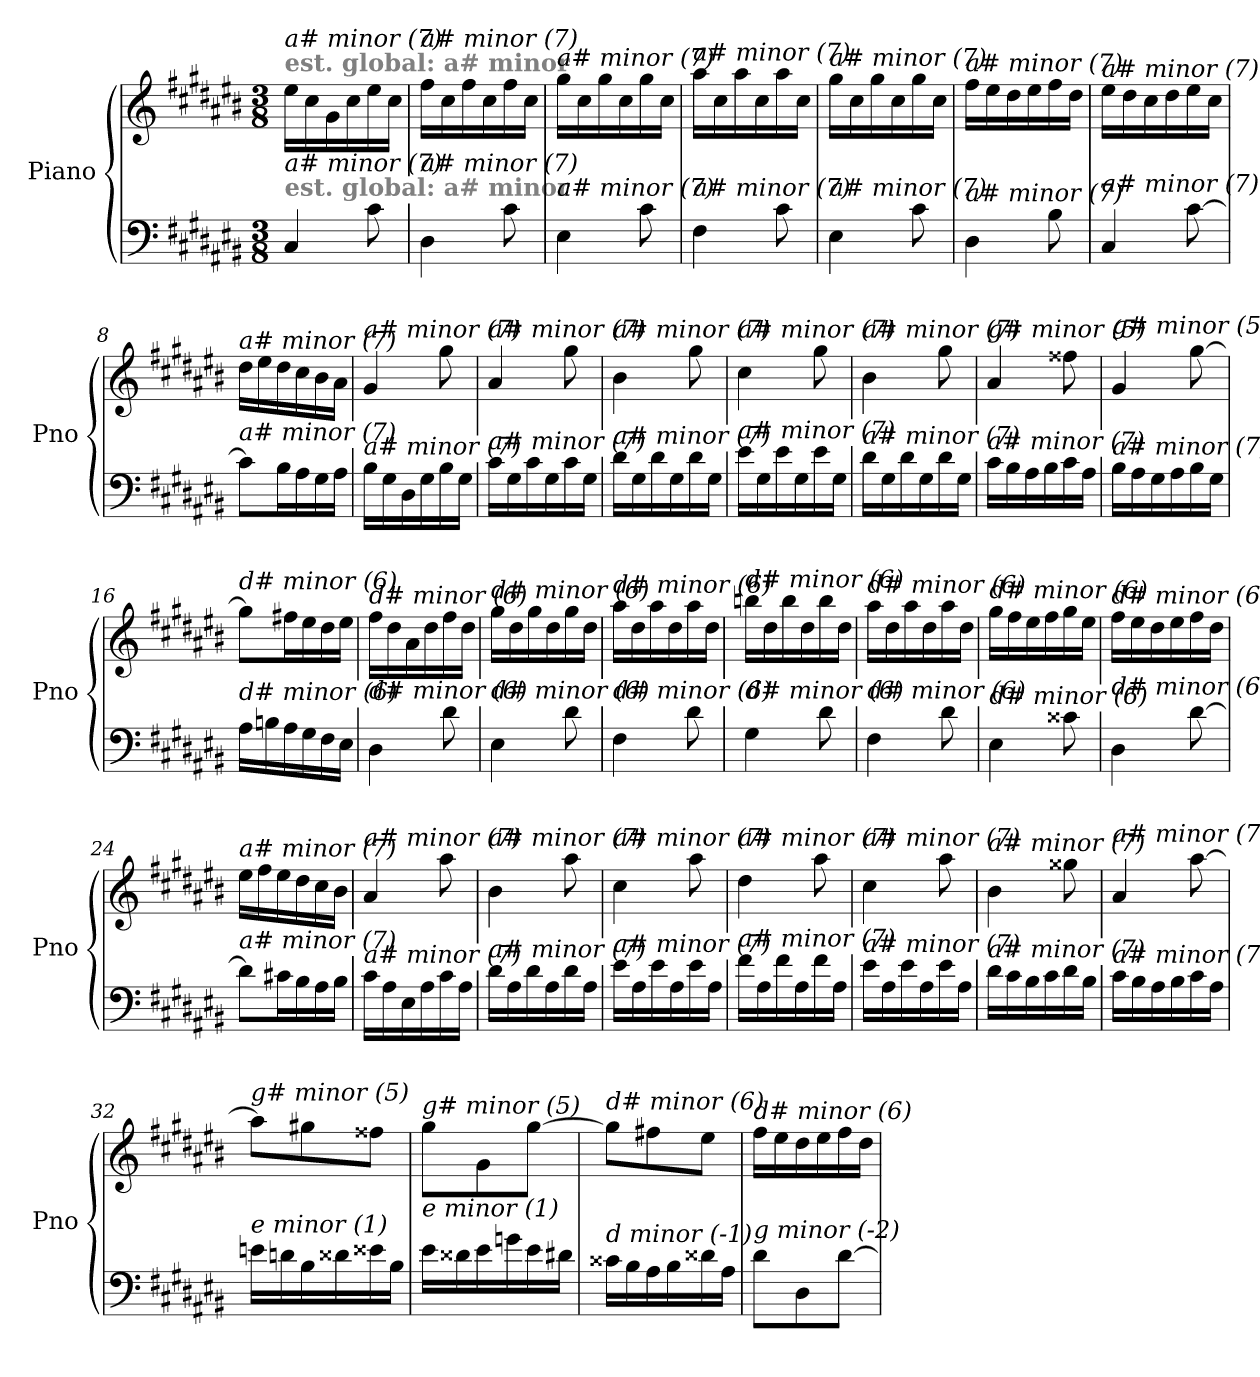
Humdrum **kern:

**kern	**kern
*part1	*part1
*staff2	*staff1
*I"Piano	*
*I'Pno	*
*clefF4	*clefG2
*k[f#c#g#d#a#e#b#]	*k[f#c#g#d#a#e#b#]
*M3/8	*M3/8
=1	=1
!	!LO:TX:a:B:color=#808080:t=est. global&colon; a# minor
!	!LO:TX:i:t=a# minor (7)
!LO:TX:a:B:color=#808080:t=est. global&colon; a# minor	!
!LO:TX:i:t=a# minor (7)	!
4C#/	16ee#\LL
.	16cc#\
.	16g#\
.	16cc#\
8c#\	16ee#\
.	16cc#\JJ
=2	=2
!	!LO:TX:i:t=a# minor (7)
!LO:TX:i:t=a# minor (7)	!
4D#\	16ff#\LL
.	16cc#\
.	16ff#\
.	16cc#\
8c#\	16ff#\
.	16cc#\JJ
=3	=3
!	!LO:TX:i:t=a# minor (7)
!LO:TX:i:t=a# minor (7)	!
4E#\	16gg#\LL
.	16cc#\
.	16gg#\
.	16cc#\
8c#\	16gg#\
.	16cc#\JJ
=4	=4
!	!LO:TX:i:t=a# minor (7)
!LO:TX:i:t=a# minor (7)	!
4F#\	16aa#\LL
.	16cc#\
.	16aa#\
.	16cc#\
8c#\	16aa#\
.	16cc#\JJ
=5	=5
!	!LO:TX:i:t=a# minor (7)
!LO:TX:i:t=a# minor (7)	!
4E#\	16gg#\LL
.	16cc#\
.	16gg#\
.	16cc#\
8c#\	16gg#\
.	16cc#\JJ
=6	=6
!	!LO:TX:i:t=a# minor (7)
!LO:TX:i:t=a# minor (7)	!
4D#\	16ff#\LL
.	16ee#\
.	16dd#\
.	16ee#\
8B#\	16ff#\
.	16dd#\JJ
!!LO:LB:g=z
=7	=7
!	!LO:TX:i:t=a# minor (7)
!LO:TX:i:t=a# minor (7)	!
4C#/	16ee#\LL
.	16dd#\
.	16cc#\
.	16dd#\
[8c#\	16ee#\
.	16cc#\JJ
=8	=8
!	!LO:TX:i:t=a# minor (7)
!LO:TX:i:t=a# minor (7)	!
8c#\L]	16dd#\LL
.	16ee#\
16B#\L	16dd#\
16A#\	16cc#\
16G#\	16b#\
16A#\JJ	16a#\JJ
=9	=9
!	!LO:TX:i:t=a# minor (7)
!LO:TX:i:t=a# minor (7)	!
16B#\LL	4g#/
16G#\	.
16D#\	.
16G#\	.
16B#\	8gg#\
16G#\JJ	.
=10	=10
!	!LO:TX:i:t=a# minor (7)
!LO:TX:i:t=a# minor (7)	!
16c#\LL	4a#/
16G#\	.
16c#\	.
16G#\	.
16c#\	8gg#\
16G#\JJ	.
=11	=11
!	!LO:TX:i:t=a# minor (7)
!LO:TX:i:t=a# minor (7)	!
16d#\LL	4b#\
16G#\	.
16d#\	.
16G#\	.
16d#\	8gg#\
16G#\JJ	.
=12	=12
!	!LO:TX:i:t=a# minor (7)
!LO:TX:i:t=a# minor (7)	!
16e#\LL	4cc#\
16G#\	.
16e#\	.
16G#\	.
16e#\	8gg#\
16G#\JJ	.
=13	=13
!	!LO:TX:i:t=a# minor (7)
!LO:TX:i:t=a# minor (7)	!
16d#\LL	4b#\
16G#\	.
16d#\	.
16G#\	.
16d#\	8gg#\
16G#\JJ	.
!!LO:LB:g=z
=14	=14
!	!LO:TX:i:t=g# minor (5)
!LO:TX:i:t=a# minor (7)	!
16c#\LL	4a#/
16B#\	.
16A#\	.
16B#\	.
16c#\	8ff##X\
16A#\JJ	.
=15	=15
!	!LO:TX:i:t=g# minor (5)
!LO:TX:i:t=a# minor (7)	!
16B#\LL	4g#/
16A#\	.
16G#\	.
16A#\	.
16B#\	[8gg#\
16G#\JJ	.
=16	=16
!	!LO:TX:i:t=d# minor (6)
!LO:TX:i:t=d# minor (6)	!
16A#\LL	8gg#\L]
16Bn\	.
16A#\	16ff#X\L
16G#\	16ee#\
16F#\	16dd#\
16E#\JJ	16ee#\JJ
=17	=17
!	!LO:TX:i:t=d# minor (6)
!LO:TX:i:t=d# minor (6)	!
4D#\	16ff#\LL
.	16dd#\
.	16a#\
.	16dd#\
8d#\	16ff#\
.	16dd#\JJ
=18	=18
!	!LO:TX:i:t=d# minor (6)
!LO:TX:i:t=d# minor (6)	!
4E#\	16gg#\LL
.	16dd#\
.	16gg#\
.	16dd#\
8d#\	16gg#\
.	16dd#\JJ
=19	=19
!	!LO:TX:i:t=d# minor (6)
!LO:TX:i:t=d# minor (6)	!
4F#\	16aa#\LL
.	16dd#\
.	16aa#\
.	16dd#\
8d#\	16aa#\
.	16dd#\JJ
=20	=20
!	!LO:TX:i:t=d# minor (6)
!LO:TX:i:t=d# minor (6)	!
4G#\	16bbn\LL
.	16dd#\
.	16bb\
.	16dd#\
8d#\	16bb\
.	16dd#\JJ
!!LO:LB:g=z
=21	=21
!	!LO:TX:i:t=d# minor (6)
!LO:TX:i:t=d# minor (6)	!
4F#\	16aa#\LL
.	16dd#\
.	16aa#\
.	16dd#\
8d#\	16aa#\
.	16dd#\JJ
=22	=22
!	!LO:TX:i:t=d# minor (6)
!LO:TX:i:t=d# minor (6)	!
4E#\	16gg#\LL
.	16ff#\
.	16ee#\
.	16ff#\
8c##X\	16gg#\
.	16ee#\JJ
=23	=23
!	!LO:TX:i:t=d# minor (6)
!LO:TX:i:t=d# minor (6)	!
4D#\	16ff#\LL
.	16ee#\
.	16dd#\
.	16ee#\
[8d#\	16ff#\
.	16dd#\JJ
=24	=24
!	!LO:TX:i:t=a# minor (7)
!LO:TX:i:t=a# minor (7)	!
8d#\L]	16ee#\LL
.	16ff#\
16c#X\L	16ee#\
16B#\	16dd#\
16A#\	16cc#\
16B#\JJ	16b#\JJ
=25	=25
!	!LO:TX:i:t=a# minor (7)
!LO:TX:i:t=a# minor (7)	!
16c#\LL	4a#/
16A#\	.
16E#\	.
16A#\	.
16c#\	8aa#\
16A#\JJ	.
=26	=26
!	!LO:TX:i:t=a# minor (7)
!LO:TX:i:t=a# minor (7)	!
16d#\LL	4b#\
16A#\	.
16d#\	.
16A#\	.
16d#\	8aa#\
16A#\JJ	.
=27	=27
!	!LO:TX:i:t=a# minor (7)
!LO:TX:i:t=a# minor (7)	!
16e#\LL	4cc#\
16A#\	.
16e#\	.
16A#\	.
16e#\	8aa#\
16A#\JJ	.
!!LO:LB:g=z
=28	=28
!	!LO:TX:i:t=a# minor (7)
!LO:TX:i:t=a# minor (7)	!
16f#\LL	4dd#\
16A#\	.
16f#\	.
16A#\	.
16f#\	8aa#\
16A#\JJ	.
=29	=29
!	!LO:TX:i:t=a# minor (7)
!LO:TX:i:t=a# minor (7)	!
16e#\LL	4cc#\
16A#\	.
16e#\	.
16A#\	.
16e#\	8aa#\
16A#\JJ	.
=30	=30
!	!LO:TX:i:t=a# minor (7)
!LO:TX:i:t=a# minor (7)	!
16d#\LL	4b#\
16c#\	.
16B#\	.
16c#\	.
16d#\	8gg##X\
16B#\JJ	.
=31	=31
!	!LO:TX:i:t=a# minor (7)
!LO:TX:i:t=a# minor (7)	!
16c#\LL	4a#/
16B#\	.
16A#\	.
16B#\	.
16c#\	[8aa#\
16A#\JJ	.
=32	=32
!	!LO:TX:i:t=g# minor (5)
!LO:TX:i:t=e minor (1)	!
16eni\LL	8aa#\L]
16dni\	.
16B#\	8gg#X\
16d##i\	.
16e##i\	8ff##X\J
16B#\JJ	.
=33	=33
!	!LO:TX:i:t=g# minor (5)
!LO:TX:i:t=e minor (1)	!
16e#\LL	8gg#\L
16d##Xj\	.
16e#\	8g#\
16gni\	.
16e#\	[8gg#\J
16d#X\JJ	.
!!LO:PB:g=z
=34	=34
!	!LO:TX:i:t=d# minor (6)
!LO:TX:i:t=d minor (-1)	!
16c##Xj\LL	8gg#\L]
16B#\	.
16A#\	8ff#X\
16B#\	.
16d##i\	8ee#\J
16A#\JJ	.
=35	=35
!	!LO:TX:i:t=d# minor (6)
!LO:TX:i:t=g minor (-2)	!
8d#\L	16ff#\LL
.	16ee#\
8D#\	16dd#\
.	16ee#\
[8d#\J	16ff#\
.	16dd#\JJ
=	=
*-	*-
